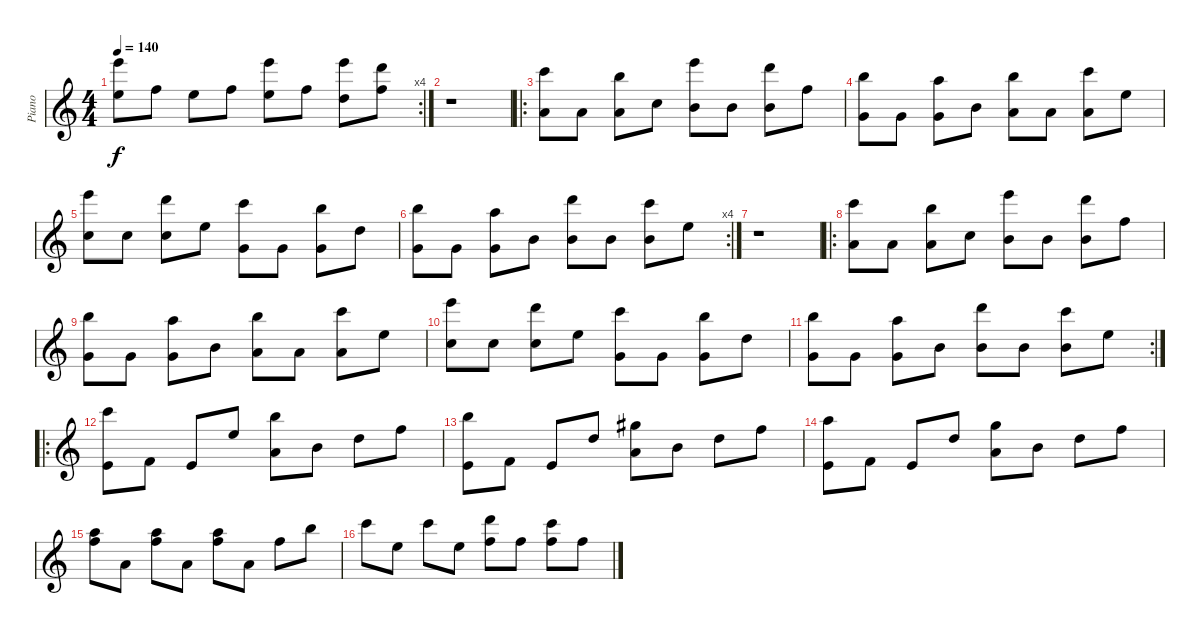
\track ("Piano" "Piano") {instrument acousticgrandpiano}
\staff {score}
\tuning (E4 B3 G3 D3 A2 E2) {hide}
\rc 4
\ts (4 4)
\tempo 140
\clef g2
\ks c
(24.1 21.3).8{dy f} 18.2.8 21.3.8 18.2.8 (24.1 21.3).8 18.2.8 (24.1 19.3).8 (22.1 18.2).8 |
r.1 |
\ro
(20.1 19.4).8 19.4.8 (19.1 19.4).8 17.3.8 (24.1 21.4).8 21.4.8 (22.1 21.4).8 22.3.8 |
(19.1 17.4).8 17.4.8 (17.1 17.4).8 16.3.8 (19.1 19.4).8 19.4.8 (20.1 19.4).8 21.3.8 |
(24.1 22.4).8 22.4.8 (22.1 22.4).8 21.3.8 (20.1 17.4).8 17.4.8 (19.1 17.4).8 19.3.8 |
\rc 4
(19.1 17.4).8 17.4.8 (17.1 17.4).8 16.3.8 (22.1 21.4).8 21.4.8 (20.1 21.4).8 21.3.8 |
r.1 |
\ro
(20.1 19.4).8 19.4.8 (19.1 19.4).8 17.3.8 (24.1 21.4).8 21.4.8 (22.1 21.4).8 22.3.8 |
(19.1 17.4).8 17.4.8 (17.1 17.4).8 16.3.8 (19.1 19.4).8 19.4.8 (20.1 19.4).8 21.3.8 |
(24.1 22.4).8 22.4.8 (22.1 22.4).8 21.3.8 (20.1 17.4).8 17.4.8 (19.1 17.4).8 19.3.8 |
\rc 2
(19.1 17.4).8 17.4.8 (17.1 17.4).8 16.3.8 (22.1 21.4).8 21.4.8 (20.1 21.4).8 21.3.8 |
\ro
(20.1 14.4).8 15.4.8 14.4.8 17.2.8 (19.1 19.4).8 21.4.8 19.3.8 18.2.8 |
(19.1 14.4).8 15.4.8 14.4.8 15.2.8 (16.1 19.4).8 21.4.8 19.3.8 18.2.8 |
(17.1 14.4).8 15.4.8 14.4.8 15.2.8 (15.1 19.4).8 21.4.8 19.3.8 18.2.8 |
(17.1 18.2).8 14.3.8 (17.1 18.2).8 14.3.8 (17.1 18.2).8 14.3.8 18.2.8 19.1.8 |
20.1.8 21.3.8 20.1.8 21.3.8 (22.1 22.3).8 22.3.8 (20.1 22.3).8 22.3.8
